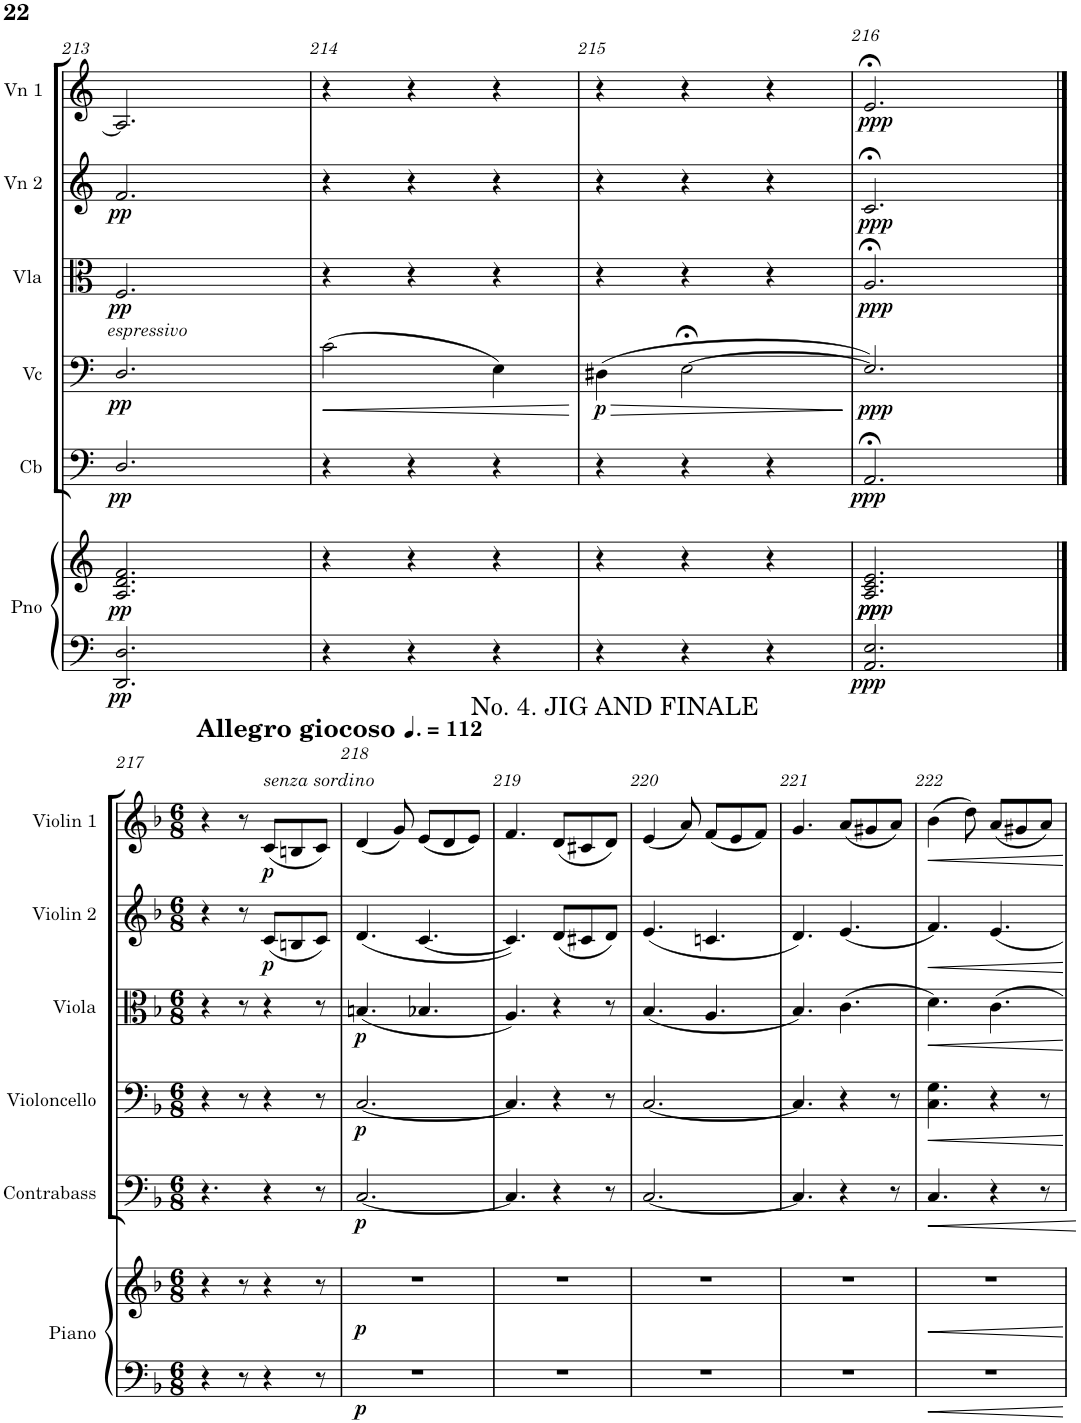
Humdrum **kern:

**kern	**kern	**dynam	**kern	**dynam	**kern	**dynam	**kern	**dynam	**kern	**dynam	**kern	**dynam
*part6	*part6	*part6	*part5	*part5	*part4	*part4	*part3	*part3	*part2	*part2	*part1	*part1
*staff7	*staff6	*staff6/7	*staff5	*staff5	*staff4	*staff4	*staff3	*staff3	*staff2	*staff2	*staff1	*staff1
*I"Piano	*	*	*I"Contrabass	*	*I"Violoncello	*	*I"Viola	*	*I"Violin 2	*	*I"Violin 1	*
*I'Pno	*	*	*I'Cb	*	*I'Vc	*	*I'Vla	*	*I'Vn 2	*	*I'Vn 1	*
!!LO:PB:g=z
*clefF4	*clefG2	*	*clefF4	*	*clefF4	*	*clefC3	*	*clefG2	*	*clefG2	*
*	*	*	*Trd7c12	*	*	*	*	*	*	*	*	*
*k[]	*k[]	*	*k[]	*	*k[]	*	*k[]	*	*k[]	*	*k[]	*
*M3/4	*M3/4	*	*M3/4	*	*M3/4	*	*M3/4	*	*M3/4	*	*M3/4	*
=213	=213	=213	=213	=213	=213	=213	=213	=213	=213	=213	=213	=213
!	!	!	!	!	!LO:TX:a:i:t=espressivo	!	!	!	!	!	!	!
!	!	!LO:DY:b=2	!	!	!	!	!	!	!	!	!	!
!	!	!LO:DY:n=1:b	!	!LO:DY:b	!	!LO:DY:b	!	!LO:DY:b	!	!LO:DY:b	!	!
2.DD/ 2.D/	2.A/ 2.d/ 2.f/	pp pp	2.D/	pp	2.D/	pp	2.F/	pp	2.f/	pp	2.A/]	.
=214	=214	=214	=214	=214	=214	=214	=214	=214	=214	=214	=214	=214
!	!	!	!	!	!	!LO:HP:b	!	!	!	!	!	!
4r	4r	.	4r	.	(2c\	<	4r	.	4r	.	4r	.
4r	4r	.	4r	.	.	.	4r	.	4r	.	4r	.
4r	4r	.	4r	.	4E\)	.	4r	.	4r	.	4r	.
=215	=215	=215	=215	=215	=215	=215	=215	=215	=215	=215	=215	=215
!	!	!	!	!	!	!LO:DY:b	!	!	!	!	!	!
4r	4r	.	4r	.	(4D#X\	p	4r	.	4r	.	4r	.
4r	4r	.	4r	.	[2E;<\	.	4r	.	4r	.	4r	.
4r	4r	.	4r;<	.	.	.	4r;<	.	4r;<	.	4r;<	.
.	.	.	.	.	.	[	.	.	.	.	.	.
=216	=216	=216	=216	=216	=216	=216	=216	=216	=216	=216	=216	=216
*	*	*	*^	*	*	*	*^	*	*	*	*	*
!	!	!LO:DY:b=2	!	!	!	!	!	!	!	!	!	!	!	!
!	!	!LO:DY:n=1:b	!	!	!	!	!	!	!	!	!	!	!	!
!	!	!LO:DY:n=2:b	!	!	!LO:DY:b	!	!LO:DY:b	!	!	!LO:DY:b	!	!LO:DY:b	!	!LO:DY:b
2.AA/ 2.E/	2.A/ 2.c/ 2.e/	ppp ppp pp	2.AA/	4AA;<	ppp	2.E/])	ppp	2.A/	4A;<	ppp	2.c;</	ppp	2.e;</	ppp
.	.	.	.	8ryy	.	.	.	.	8ryy	.	.	.	.	.
.	.	.	.	16ryy	.	.	.	.	16ryy	.	.	.	.	.
.	.	.	.	32ryy	.	.	.	.	32ryy	.	.	.	.	.
.	.	.	.	64ryy	.	.	.	.	64ryy	.	.	.	.	.
.	.	.	.	64ryy	.	.	.	.	64ryy	.	.	.	.	.
.	.	.	.	4ryy	.	.	.	.	4ryy	.	.	.	.	.
*	*	*	*v	*v	*	*	*	*v	*v	*	*	*	*	*
!!LO:LB:g=z
==217	==217	==217	==217	==217	==217	==217	==217	==217	==217	==217	==217	==217
*k[b-]	*k[b-]	*	*k[b-]	*	*k[b-]	*	*k[b-]	*	*k[b-]	*	*k[b-]	*
*M6/8	*M6/8	*	*M6/8	*	*M6/8	*	*M6/8	*	*M6/8	*	*M6/8	*
*	*	*	*	*	*	*	*	*	*	*	*MM168	*
*	*	*	*^	*	*	*	*^	*	*	*	*	*
!	!	!	!	!	!	!	!	!	!	!	!	!	!LO:TX:a:t=No. 4. JIG AND FINALE	!
!	!	!	!	!	!	!	!	!	!	!	!	!	!LO:TX:a:B:t=Allegro giocoso	!
*	*	*	*v	*v	*	*	*	*v	*v	*	*	*	*	*
4r	4r	.	4.r	.	4r	.	4r	.	4r	.	4r	.
8r	8r	.	.	.	8r	.	8r	.	8r	.	8r	.
!	!	!	!	!	!	!	!	!	!	!	!LO:TX:a:i:t=senza sordino	!
!	!	!	!	!	!	!	!	!	!	!LO:DY:b	!	!LO:DY:b
4r	4r	.	4r	.	4r	.	4r	.	(8c/L	p	(8c/L	p
.	.	.	.	.	.	.	.	.	8Bn/	.	8Bn/	.
8r	8r	.	8r	.	8r	.	8r	.	8c/J)	.	8c/J)	.
=218	=218	=218	=218	=218	=218	=218	=218	=218	=218	=218	=218	=218
!	!	!LO:DY:b=2	!	!	!	!	!	!	!	!	!	!
!	!	!LO:DY:n=1:b	!	!LO:DY:b	!	!LO:DY:b	!	!LO:DY:b	!	!	!	!
2.r	2.r	p p	[2.C/	p	[2.C/	p	(4.Bn/	p	(4.d/	.	(4d/	.
.	.	.	.	.	.	.	.	.	.	.	8g/)	.
.	.	.	.	.	.	.	4.B-X/	.	[4.c/	.	(8e/L	.
.	.	.	.	.	.	.	.	.	.	.	8d/	.
.	.	.	.	.	.	.	.	.	.	.	8e/J)	.
=219	=219	=219	=219	=219	=219	=219	=219	=219	=219	=219	=219	=219
2.r	2.r	.	4.C/]	.	4.C/]	.	4.A/)	.	4.c/])	.	4.f/	.
.	.	.	4r	.	4r	.	4r	.	(8d/L	.	(8d/L	.
.	.	.	.	.	.	.	.	.	8c#X/	.	8c#X/	.
.	.	.	8r	.	8r	.	8r	.	8d/J)	.	8d/J)	.
=220	=220	=220	=220	=220	=220	=220	=220	=220	=220	=220	=220	=220
2.r	2.r	.	[2.C/	.	[2.C/	.	(4.B-/	.	(4.e/	.	(4e/	.
.	.	.	.	.	.	.	.	.	.	.	8a/)	.
.	.	.	.	.	.	.	4.A/	.	4.cn/	.	(8f/L	.
.	.	.	.	.	.	.	.	.	.	.	8e/	.
.	.	.	.	.	.	.	.	.	.	.	8f/J)	.
=221	=221	=221	=221	=221	=221	=221	=221	=221	=221	=221	=221	=221
2.r	2.r	.	4.C/]	.	4.C/]	.	4.B-/)	.	4.d/)	.	4.g/	.
.	.	.	4r	.	4r	.	(4.c\	.	(4.e/	.	(8a/L	.
.	.	.	.	.	.	.	.	.	.	.	8g#X/	.
.	.	.	8r	.	8r	.	.	.	.	.	8a/J)	.
=222	=222	=222	=222	=222	=222	=222	=222	=222	=222	=222	=222	=222
2.r	2.r	.	4.C/	.	4.C\ 4.G\	.	4.d\)	.	4.f/)	.	(4b-\	.
.	.	.	.	.	.	.	.	.	.	.	8dd\)	.
.	.	.	4r	.	4r	.	4.c\	.	4.e/	.	(8a/L	.
.	.	.	.	.	.	.	.	.	.	.	8g#X/	.
.	.	.	8r	.	8r	.	.	.	.	.	8a/J)	.
=	=	=	=	=	=	=	=	=	=	=	=	=
*-	*-	*-	*-	*-	*-	*-	*-	*-	*-	*-	*-	*-
